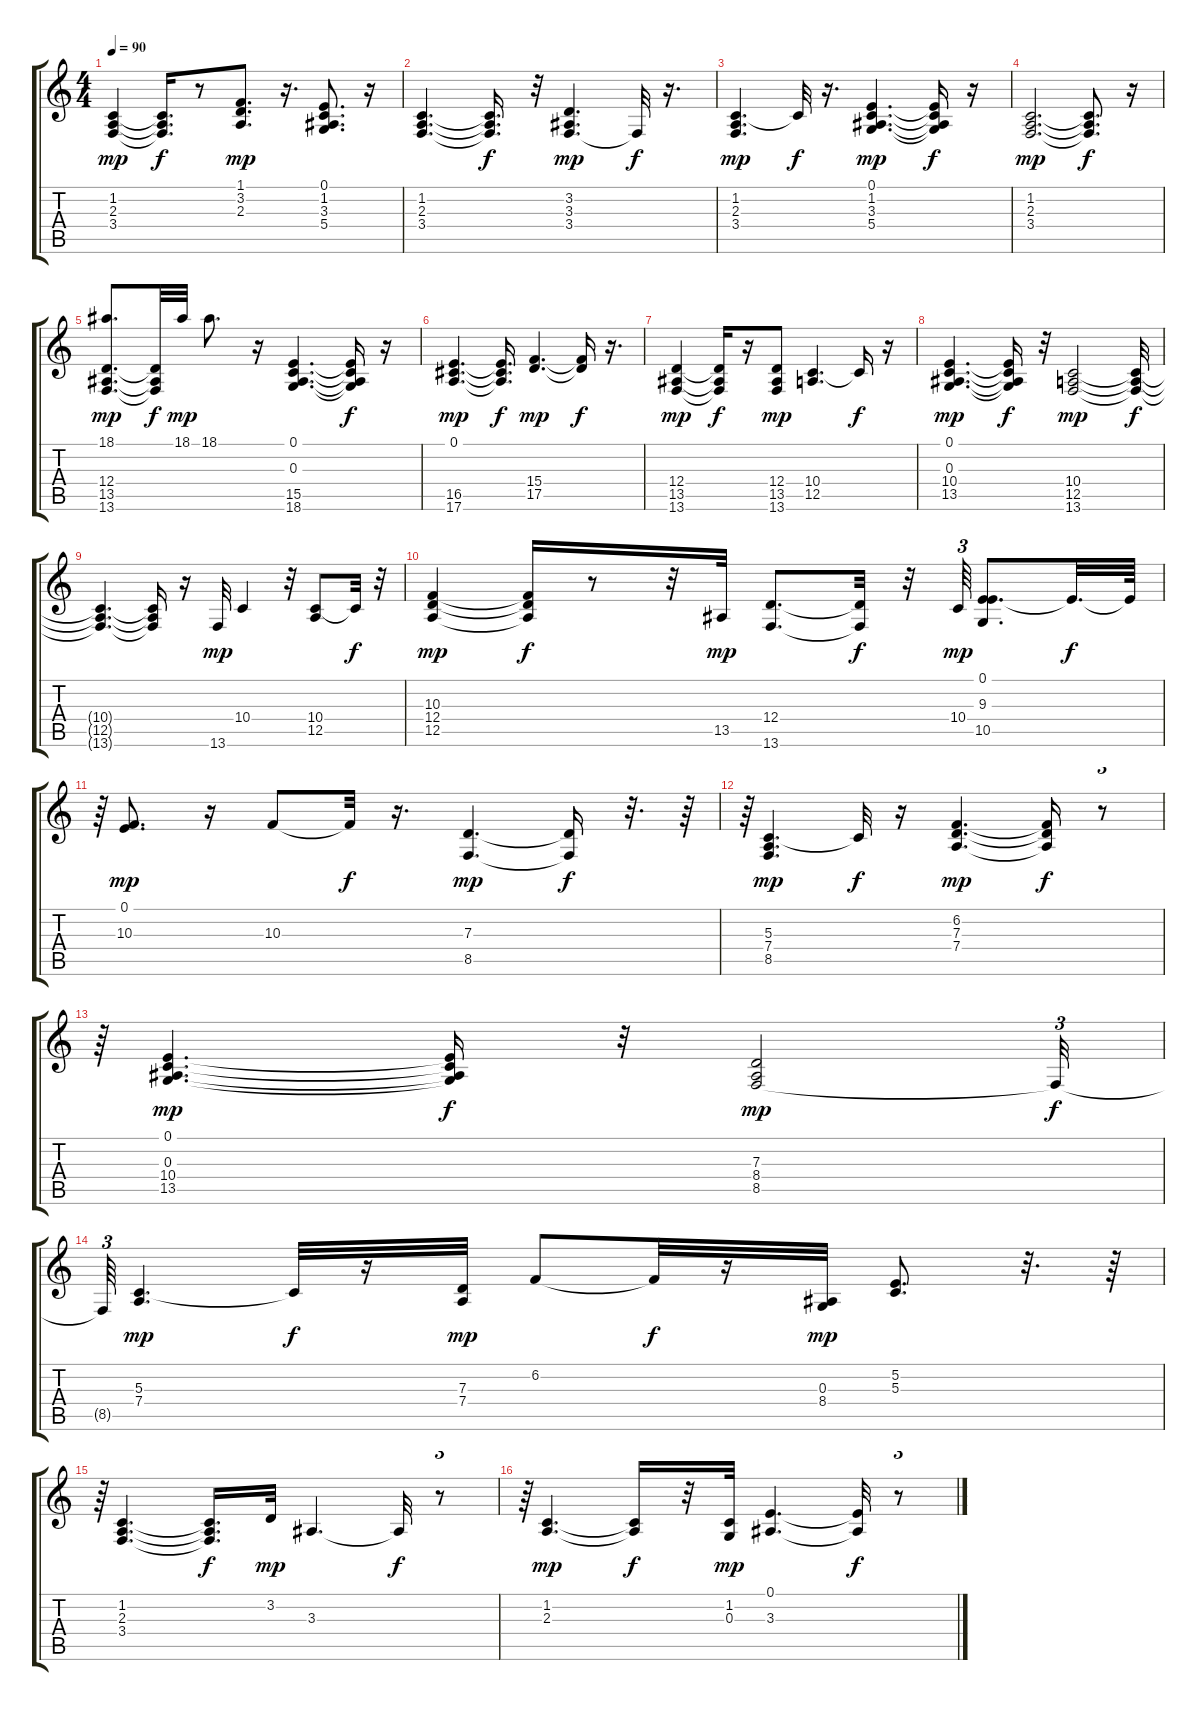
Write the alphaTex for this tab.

\track "" {instrument pad2warm}
\staff {score tabs}
\tuning (E4 B3 G3 D3 A2 E2) {hide}
\ts (4 4)
\tempo 90
\clef g2
\ks c
(1.2 2.3 3.4).4{dy mp} (1.2{t} 2.3{t} 3.4{t}).16{d dy f} r.8 (1.1 3.2 2.3).8{d dy mp} r.16{d} (0.1 1.2 3.3 5.4).8{d} r.16 |
(1.2 2.3 3.4).4{d} (1.2{t} 2.3{t} 3.4{t}).16{d dy f} r.32 (3.2 3.3 3.4).4{d dy mp} 3.4{t}.32{dy f} r.16{d} |
(1.2 2.3 3.4).4{d dy mp} 1.2{t}.32{dy f} r.16{d} (0.1 1.2 3.3 5.4).4{d dy mp} (0.1{t} 1.2{t} 3.3{t} 5.4{t}).16{dy f} r.16 |
(1.2 2.3 3.4).2{d dy mp} (1.2{t} 2.3{t} 3.4{t}).8{d dy f} r.16 |
(18.1 12.4 13.5 13.6).8{d dy mp} (12.4{t} 13.5{t} 13.6{t}).32{dy f} 18.1.32{dy mp} 18.1.8{d} r.16 (0.1 0.3 15.5 18.6).4{d} (0.1{t} 0.3{t} 15.5{t} 18.6{t}).16{dy f} r.16 |
(0.1 16.5 17.6).4{d dy mp} (0.1{t} 16.5{t} 17.6{t}).16{d dy f} (15.4 17.5).4{d dy mp} (15.4{t} 17.5{t}).16{dy f} r.16{d} |
(12.4 13.5 13.6).4{dy mp} (12.4{t} 13.5{t} 13.6{t}).16{dy f} r.16 (12.4 13.5 13.6).8{dy mp} (10.4 12.5).4{d} 10.4{t}.16{dy f} r.16 |
(0.1 0.3 10.4 13.5).4{d dy mp} (0.1{t} 0.3{t} 10.4{t} 13.5{t}).16{dy f} r.32 (10.4 12.5 13.6).2{dy mp} (10.4{t} 12.5{t} 13.6{t}).32{dy f} |
(10.4{t} 12.5{t} 13.6{t}).4{d} (10.4{t} 12.5{t} 13.6{t}).16 r.16 13.6.32{dy mp} 10.4.4 r.32 (10.4 12.5).8 10.4{t}.32{dy f} r.32 |
(10.3 12.4 12.5).4{dy mp} (10.3{t} 12.4{t} 12.5{t}).16{dy f} r.8 r.32 13.5.32{dy mp} (12.4 13.6).8{d} (12.4{t} 13.6{t}).32{dy f} r.32 10.4.64{tu (3 2) dy mp} (0.1 9.3 10.5).8{d} 0.1{t}.32{d dy f} 0.1{t}.64 |
r.64{tu (3 2)} (0.1 10.3).8{d dy mp} r.16 10.3.8 10.3{t}.32{dy f} r.16{d} (7.3 8.5).4{d dy mp} (7.3{t} 8.5{t}).16{dy f} r.32{d} r.64 |
r.64{tu (3 2)} (5.3 7.4 8.5).4{d dy mp} 5.3{t}.32{dy f} r.16 (6.2 7.3 7.4).4{d dy mp} (6.2{t} 7.3{t} 7.4{t}).16{dy f} r.8{tu (3 2)} |
r.64{tu (3 2)} (0.1 0.3 10.4 13.5).4{d dy mp} (0.1{t} 0.3{t} 10.4{t} 13.5{t}).16{dy f} r.32 (7.3 8.4 8.5).2{dy mp} 8.5{t}.32{tu (3 2) dy f} |
8.5{t}.64{tu (3 2)} (5.3 7.4).4{d dy mp} 5.3{t}.32{dy f} r.16 (7.3 7.4).32{dy mp} 6.2.8 6.2{t}.32{dy f} r.16 (0.3 8.4).32{dy mp} (5.2 5.3).8{d} r.32{d} r.64 |
r.64{tu (3 2)} (1.2 2.3 3.4).4{d} (1.2{t} 2.3{t} 3.4{t}).16{d dy f} 3.2.32{dy mp} 3.3.4{d} 3.3{t}.32{dy f} r.8{tu (3 2)} |
r.64{tu (3 2)} (1.2 2.3).4{d dy mp} (1.2{t} 2.3{t}).16{dy f} r.32 (1.2 0.3).32{dy mp} (0.1 3.3).4{d} (0.1{t} 3.3{t}).32{dy f} r.8{tu (3 2)}
